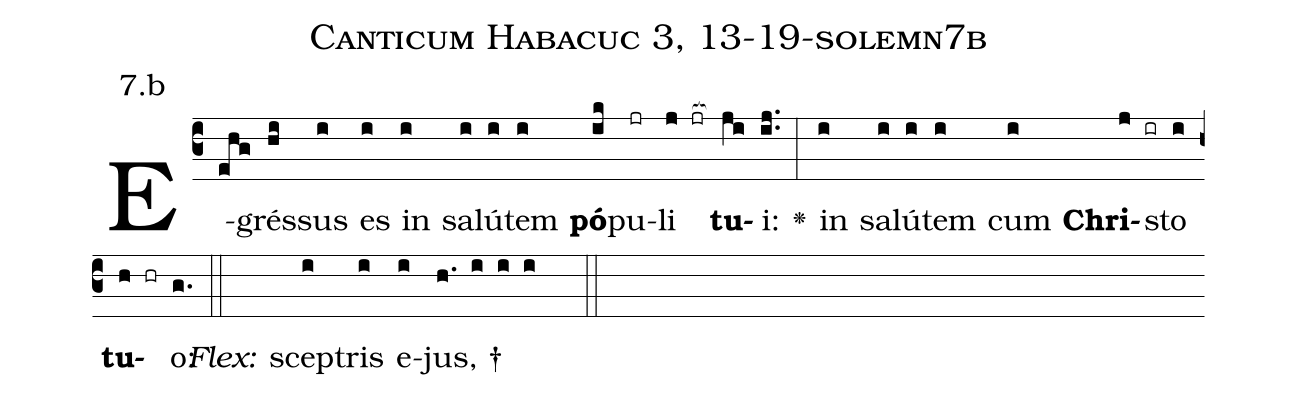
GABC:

name: Canticum Habacuc 3, 13-19-solemn7b;
annotation: 7.b;
%%
(c3)E(ehg)grés(hi)sus(i) es(i) in(i) sa(i)lú(i)tem(i) <b>pó</b>(ik)pu(jr)li(j jr[ocb:1{]) <b>tu</b>(ji[ocb:0}])i:(ij..) <v>\greheightstar</v>(:) in(i) sa(i)lú(i)tem(i) cum(i) <b>Chri</b>(j ir)sto(i) <b>tu</b>(h hr)o:(g.) (::)
<i>Flex:</i>()  scep(i)tris(i) e(i)jus, †(h. i i i  ::)

%E(i) u(i) o(j) u(i) a(h) e.(g.) (::)
